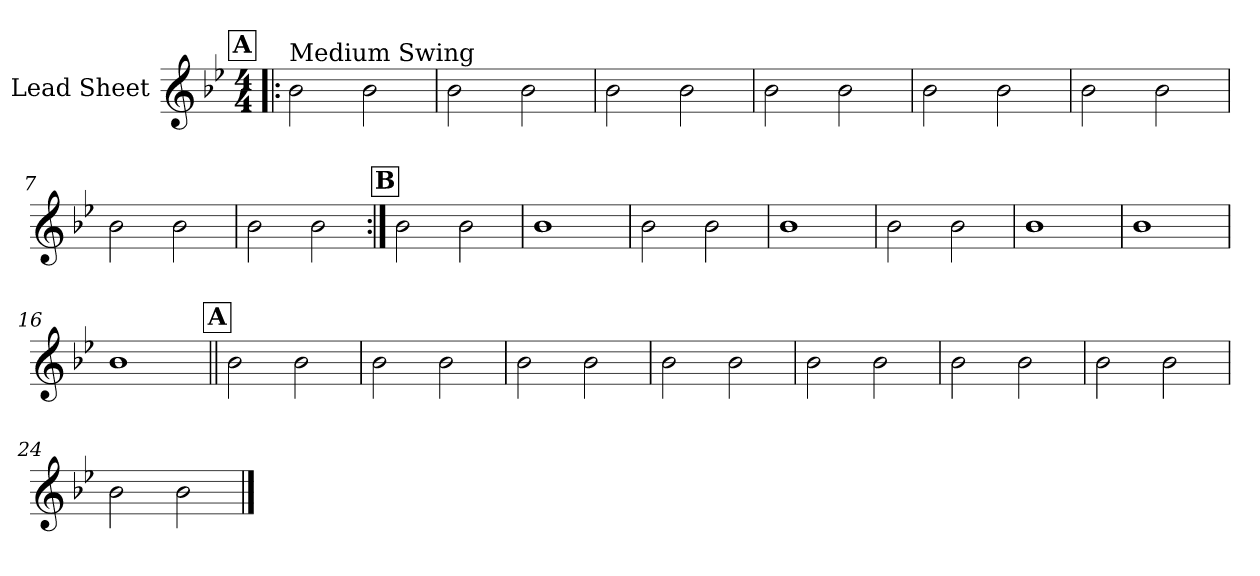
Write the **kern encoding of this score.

**kern
*part1
*staff1
*I"Lead Sheet
*clefG2
*k[b-e-]
*g:
*M4/4
!!LO:REH:place=s1:a:fs=14:t=A
=1!|:
!LO:TX:a:t=Medium Swing
2b-\
2b-\
=2
2b-\
2b-\
=3
2b-\
2b-\
=4
2b-\
2b-\
!!LO:LB:g=z
=5
2b-\
2b-\
=6
2b-\
2b-\
=7
2b-\
2b-\
=8
2b-\
2b-\
!!LO:LB:g=z
!!LO:REH:place=s1:a:fs=14:t=B
=9:|!
2b-\
2b-\
=10
1b-
=11
2b-\
2b-\
=12
1b-
!!LO:LB:g=z
=13
2b-\
2b-\
=14
1b-
=15
1b-
=16
1b-
!!LO:LB:g=z
!!LO:REH:place=s1:a:fs=14:t=A
=17||
2b-\
2b-\
=18
2b-\
2b-\
=19
2b-\
2b-\
=20
2b-\
2b-\
!!LO:LB:g=z
=21
2b-\
2b-\
=22
2b-\
2b-\
=23
2b-\
2b-\
=24
2b-\
2b-\
==
*-
